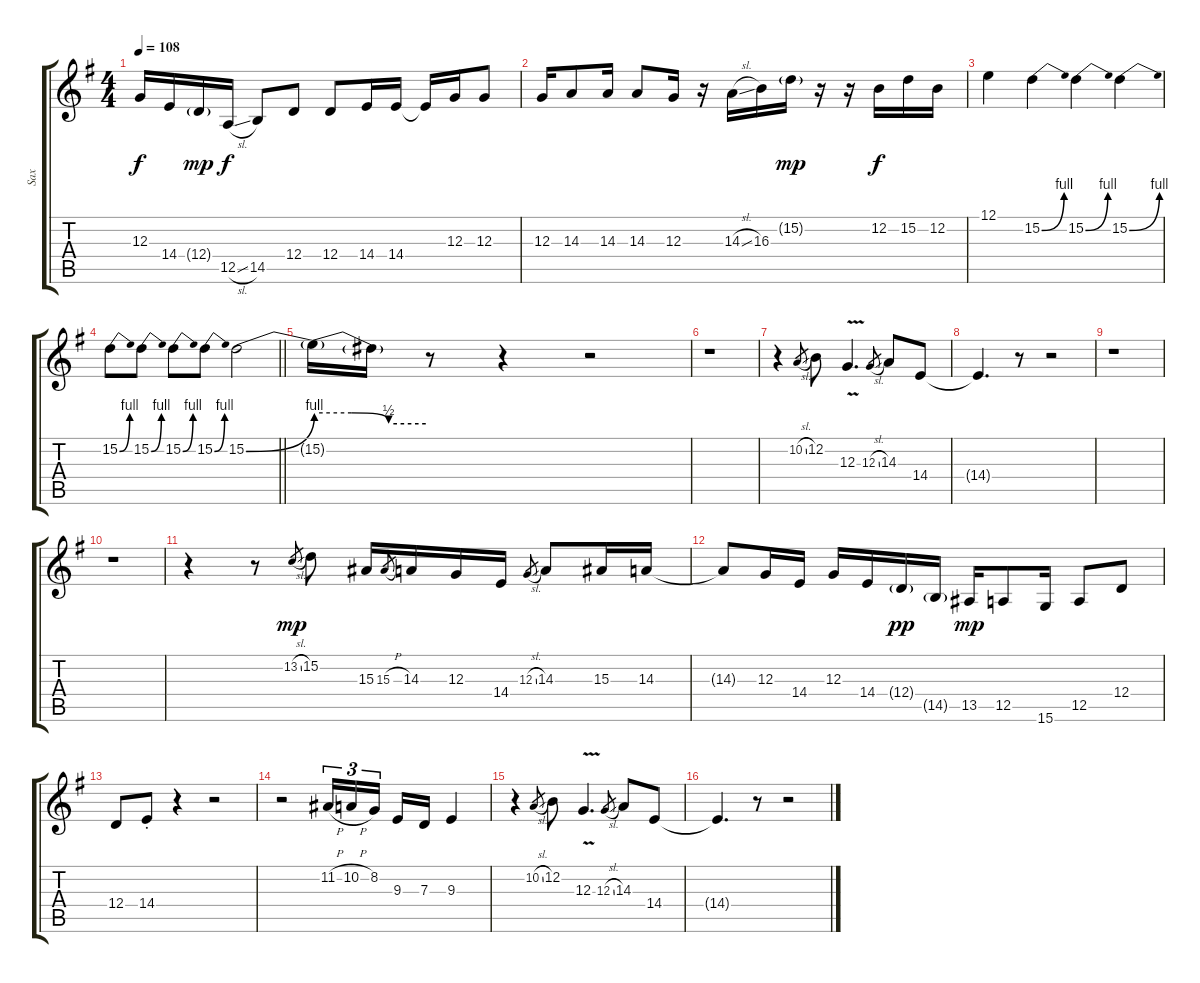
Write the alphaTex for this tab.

\track ("Sax" "Sax") {instrument altosax}
\staff {score tabs}
\tuning (E4 B3 G3 D3 A2 E2) {hide}
\ts (4 4)
\tempo 108
\clef g2
\ks g
12.3.16{dy f} 14.4.16 12.4{g}.16{dy mp} 12.5{sl}.16{dy f} 14.5.8 12.4.8 12.4.8 14.4.16 14.4.16 14.4{t}.16 12.3.16 12.3.8 |
12.3.16 14.3.8 14.3.16 14.3.8 12.3.16 r.16 14.3{sl}.16 16.3.16 15.2{g}.16{dy mp} r.16 r.16 12.2.16{dy f} 15.2.16 12.2.16 |
12.1.4 15.2{be (bend 0 0 60 4)}.4 15.2{be (bend 0 0 60 4)}.4 15.2{be (bend 0 0 60 4)}.4 |
\barLineRight lightlight
15.2{be (bend 0 0 60 4)}.8 15.2{be (bend 0 0 60 4)}.8 15.2{be (bend 0 0 60 4)}.8 15.2{be (bend 0 0 60 4)}.8 15.2{be (bend 0 0 60 4)}.2 |
15.2{be (custom 0 4 20 4 40 2 60 2) t}.16 15.2{t}.16 r.8 r.4 r.2 |
r.1 |
r.4 10.2{sl}.8{gr} 12.2.8 12.3{v}.4{d} 12.3{sl}.8{gr} 14.3.8 14.4.8 |
14.4{t}.4{d} r.8 r.2 |
r.1 |
r.1 |
r.4 r.8 13.2{sl}.8{gr dy mp} 15.2.8 15.3.16 15.3{h}.8{gr} 14.3.16 12.3.16 14.4.16 12.3{sl}.8{gr} 14.3.8 15.3.16 14.3.16 |
14.3{t}.8 12.3.16 14.4.16 12.3.16 14.4.16 12.4{g}.16{dy pp} 14.5{g}.16 13.5.16{dy mp} 12.5.8 15.6.16 12.5.8 12.4.8 |
12.4.8 14.4{st}.8 r.4 r.2 |
r.2 11.2{h}.16{tu (3 2)} 10.2{h}.16{tu (3 2)} 8.2.16{tu (3 2) beam splitsecondary} 9.3.16 7.3.16 9.3.4 |
r.4 10.2{sl}.8{gr} 12.2.8 12.3{v}.4{d} 12.3{sl}.8{gr} 14.3.8 14.4.8 |
14.4{t}.4{d} r.8 r.2
